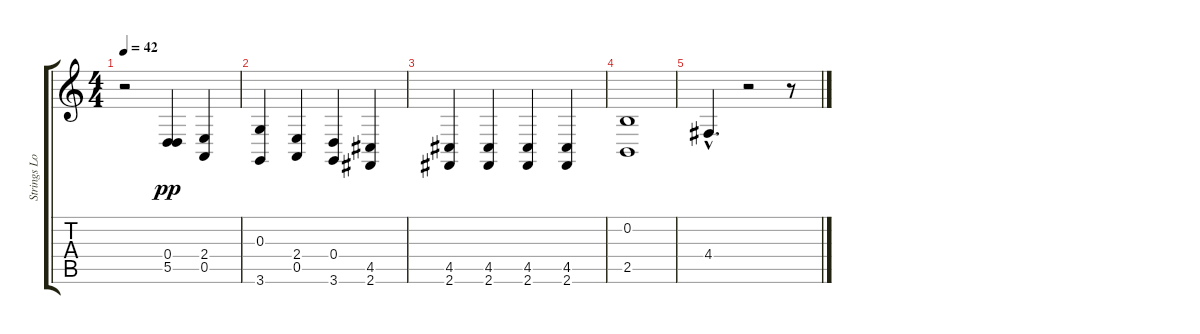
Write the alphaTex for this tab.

\track ("Strings Lower" "Strings Lo") {instrument stringensemble1}
\staff {score tabs}
\tuning (E4 B3 G3 D3 A2 E2) {hide}
\ts (4 4)
\tempo 42
\clef g2
\ks c
r.2{dy p} (0.4 5.5).4{dy pp} (2.4 0.5).4 |
(0.3 3.6).4 (2.4 0.5).4 (0.4 3.6).4 (4.5 2.6).4 |
(4.5 2.6).4 (4.5 2.6).4 (4.5 2.6).4 (4.5 2.6).4 |
(0.2 2.5).1 |
4.4{hac}.4{d} r.2 r.8
